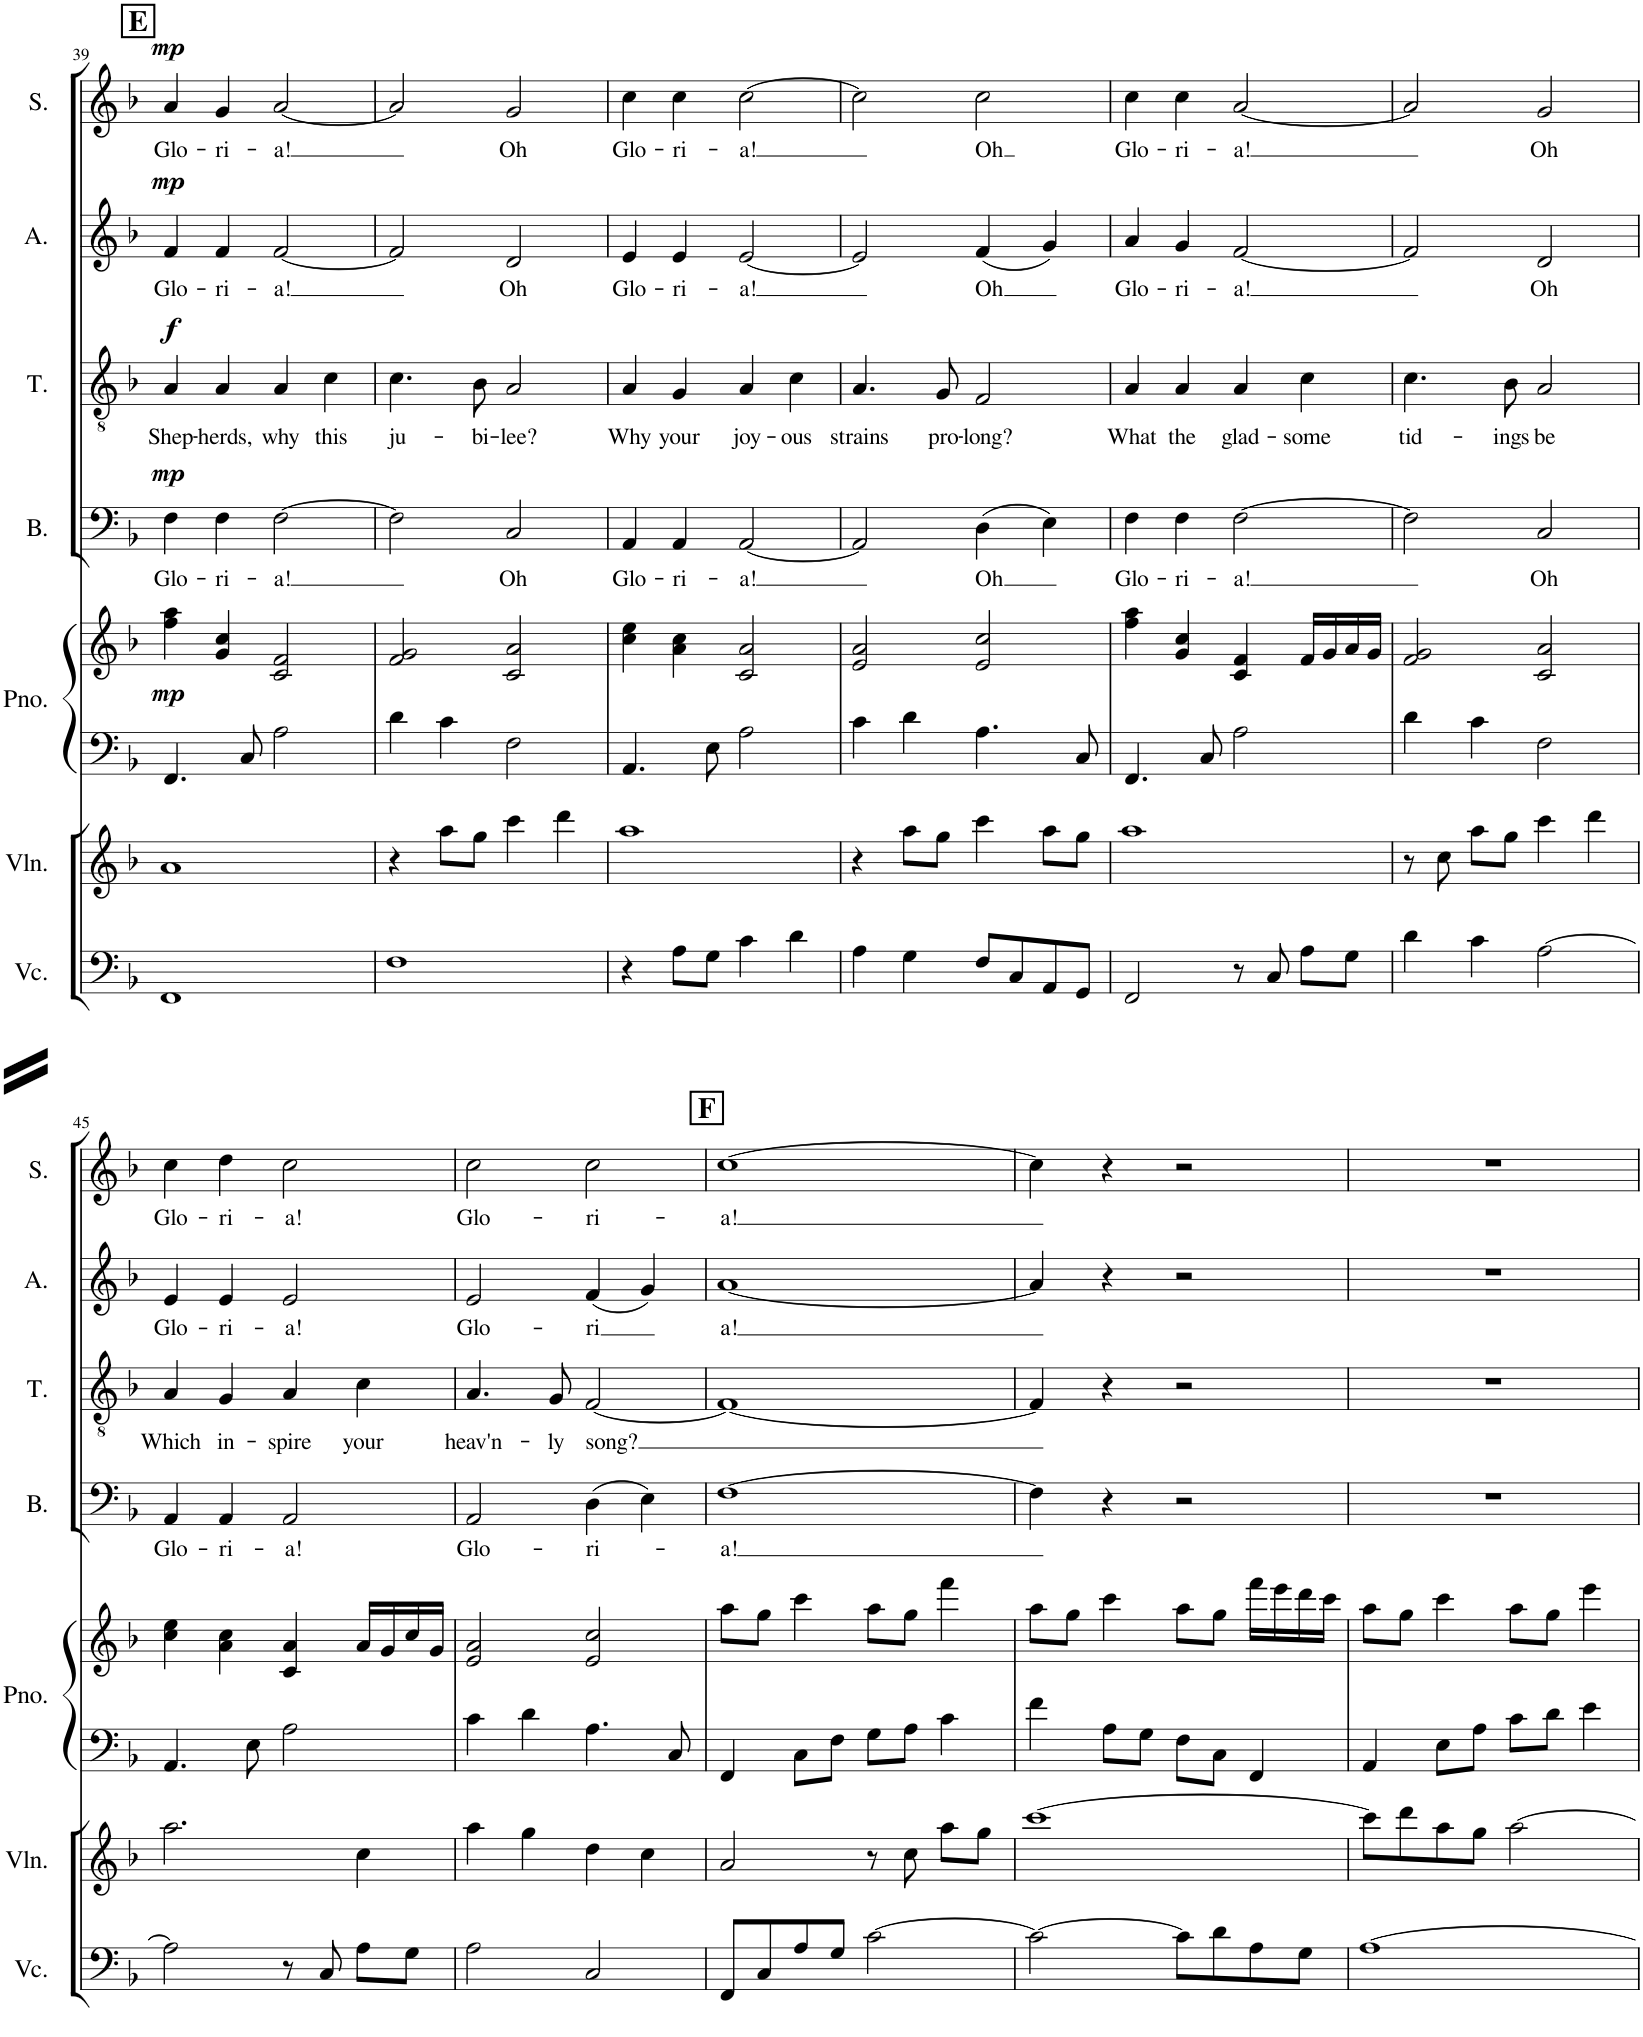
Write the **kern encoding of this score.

**kern	**kern	**kern	**kern	**dynam	**kern	**text	**dynam	**kern	**text	**dynam	**kern	**text	**dynam	**kern	**text	**dynam
*part7	*part6	*part5	*part5	*part5	*part4	*part4	*part4	*part3	*part3	*part3	*part2	*part2	*part2	*part1	*part1	*part1
*staff8	*staff7	*staff6	*staff5	*staff5/6	*staff4	*staff4	*staff4	*staff3	*staff3	*staff3	*staff2	*staff2	*staff2	*staff1	*staff1	*staff1
*I"Violoncello	*I"Violin	*I"Piano	*	*	*I"BASS	*	*	*I"TENOR	*	*	*I"ALTO	*	*	*I"SOPRANO	*	*
*I'Vc.	*I'Vln.	*I'Pno.	*	*	*I'B.	*	*	*I'T.	*	*	*I'A.	*	*	*I'S.	*	*
!!LO:PB:g=z
*clefF4	*clefG2	*clefF4	*clefG2	*	*clefF4	*	*	*clefGv2	*	*	*clefG2	*	*	*clefG2	*	*
*k[b-]	*k[b-]	*k[b-]	*k[b-]	*	*k[b-]	*	*	*k[b-]	*	*	*k[b-]	*	*	*k[b-]	*	*
*M4/4	*M4/4	*M4/4	*M4/4	*	*M4/4	*	*	*M4/4	*	*	*M4/4	*	*	*M4/4	*	*
!!LO:REH:place=s1:a:B:cj:fs=14:t=E
=39	=39	=39	=39	=39	=39	=39	=39	=39	=39	=39	=39	=39	=39	=39	=39	=39
!	!	!	!	!LO:DY:b	!	!LO:LY:b	!LO:DY:a	!	!LO:LY:b	!LO:DY:a	!	!LO:LY:b	!LO:DY:a	!	!LO:LY:b	!LO:DY:a
1FF	1a	4.FF/	4ff\ 4aa\	mp	4F\	Glo-	mp	4A/	Shep-	f	4f/	Glo-	mp	4a/	Glo-	mp
!	!	!	!	!	!	!LO:LY:b	!	!	!LO:LY:b	!	!	!LO:LY:b	!	!	!LO:LY:b	!
.	.	.	4g/ 4cc/	.	4F\	-ri-	.	4A/	-herds,	.	4f/	-ri-	.	4g/	-ri-	.
.	.	8C/	.	.	.	.	.	.	.	.	.	.	.	.	.	.
!	!	!	!	!	!	!LO:LY:b	!	!	!LO:LY:b	!	!	!LO:LY:b	!	!	!LO:LY:b	!
.	.	2A\	2c/ 2f/	.	[2F\	-a!	.	4A/	why	.	[2f/	-a!	.	[2a/	-a!	.
!	!	!	!	!	!	!	!	!	!LO:LY:b	!	!	!	!	!	!	!
.	.	.	.	.	.	.	.	4c\	this	.	.	.	.	.	.	.
=40	=40	=40	=40	=40	=40	=40	=40	=40	=40	=40	=40	=40	=40	=40	=40	=40
!	!	!	!	!	!	!	!	!	!LO:LY:b	!	!	!	!	!	!	!
1F	4r	4d\	2f/ 2g/	.	2F\]	.	.	4.c\	ju-	.	2f/]	.	.	2a/]	.	.
.	8aa\L	4c\	.	.	.	.	.	.	.	.	.	.	.	.	.	.
!	!	!	!	!	!	!	!	!	!LO:LY:b	!	!	!	!	!	!	!
.	8gg\J	.	.	.	.	.	.	8B-\	-bi-	.	.	.	.	.	.	.
!	!	!	!	!	!	!LO:LY:b	!	!	!LO:LY:b	!	!	!LO:LY:b	!	!	!LO:LY:b	!
.	4ccc\	2F\	2c/ 2a/	.	2C/	Oh	.	2A/	-lee?	.	2d/	Oh	.	2g/	Oh	.
.	4ddd\	.	.	.	.	.	.	.	.	.	.	.	.	.	.	.
=41	=41	=41	=41	=41	=41	=41	=41	=41	=41	=41	=41	=41	=41	=41	=41	=41
!	!	!	!	!	!	!LO:LY:b	!	!	!LO:LY:b	!	!	!LO:LY:b	!	!	!LO:LY:b	!
4r	1aa	4.AA/	4cc\ 4ee\	.	4AA/	Glo-	.	4A/	Why	.	4e/	Glo-	.	4cc\	Glo-	.
!	!	!	!	!	!	!LO:LY:b	!	!	!LO:LY:b	!	!	!LO:LY:b	!	!	!LO:LY:b	!
8A\L	.	.	4a\ 4cc\	.	4AA/	-ri-	.	4G/	your	.	4e/	-ri-	.	4cc\	-ri-	.
8G\J	.	8E\	.	.	.	.	.	.	.	.	.	.	.	.	.	.
!	!	!	!	!	!	!LO:LY:b	!	!	!LO:LY:b	!	!	!LO:LY:b	!	!	!LO:LY:b	!
4c\	.	2A\	2c/ 2a/	.	[2AA/	-a!	.	4A/	joy-	.	[2e/	-a!	.	[2cc\	-a!	.
!	!	!	!	!	!	!	!	!	!LO:LY:b	!	!	!	!	!	!	!
4d\	.	.	.	.	.	.	.	4c\	-ous	.	.	.	.	.	.	.
=42	=42	=42	=42	=42	=42	=42	=42	=42	=42	=42	=42	=42	=42	=42	=42	=42
!	!	!	!	!	!	!	!	!	!LO:LY:b	!	!	!	!	!	!	!
4A\	4r	4c\	2e/ 2a/	.	2AA/]	.	.	4.A/	strains	.	2e/]	.	.	2cc\]	.	.
4G\	8aa\L	4d\	.	.	.	.	.	.	.	.	.	.	.	.	.	.
!	!	!	!	!	!	!	!	!	!LO:LY:b	!	!	!	!	!	!	!
.	8gg\J	.	.	.	.	.	.	8G/	pro-	.	.	.	.	.	.	.
!	!	!	!	!	!	!LO:LY:b	!	!	!LO:LY:b	!	!	!LO:LY:b	!	!	!LO:LY:b	!
8F/L	4ccc\	4.A\	2e/ 2cc/	.	(4D\	Oh	.	2F/	-long?	.	(4f/	Oh	.	2cc\	Oh	.
8C/	.	.	.	.	.	.	.	.	.	.	.	.	.	.	.	.
8AA/	8aa\L	.	.	.	4E\)	.	.	.	.	.	4g/)	.	.	.	.	.
8GG/J	8gg\J	8C/	.	.	.	.	.	.	.	.	.	.	.	.	.	.
=43	=43	=43	=43	=43	=43	=43	=43	=43	=43	=43	=43	=43	=43	=43	=43	=43
!	!	!	!	!	!	!LO:LY:b	!	!	!LO:LY:b	!	!	!LO:LY:b	!	!	!LO:LY:b	!
2FF/	1aa	4.FF/	4ff\ 4aa\	.	4F\	Glo-	.	4A/	What	.	4a/	Glo-	.	4cc\	Glo-	.
!	!	!	!	!	!	!LO:LY:b	!	!	!LO:LY:b	!	!	!LO:LY:b	!	!	!LO:LY:b	!
.	.	.	4g/ 4cc/	.	4F\	-ri-	.	4A/	the	.	4g/	-ri-	.	4cc\	-ri-	.
.	.	8C/	.	.	.	.	.	.	.	.	.	.	.	.	.	.
!	!	!	!	!	!	!LO:LY:b	!	!	!LO:LY:b	!	!	!LO:LY:b	!	!	!LO:LY:b	!
8r	.	2A\	4c/ 4f/	.	[2F\	-a!	.	4A/	glad-	.	[2f/	-a!	.	[2a/	-a!	.
8C/	.	.	.	.	.	.	.	.	.	.	.	.	.	.	.	.
!	!	!	!	!	!	!	!	!	!LO:LY:b	!	!	!	!	!	!	!
8A\L	.	.	16f/LL	.	.	.	.	4c\	-some	.	.	.	.	.	.	.
.	.	.	16g/	.	.	.	.	.	.	.	.	.	.	.	.	.
8G\J	.	.	16a/	.	.	.	.	.	.	.	.	.	.	.	.	.
.	.	.	16g/JJ	.	.	.	.	.	.	.	.	.	.	.	.	.
=44	=44	=44	=44	=44	=44	=44	=44	=44	=44	=44	=44	=44	=44	=44	=44	=44
!	!	!	!	!	!	!	!	!	!LO:LY:b	!	!	!	!	!	!	!
4d\	8r	4d\	2f/ 2g/	.	2F\]	.	.	4.c\	tid-	.	2f/]	.	.	2a/]	.	.
.	8cc\	.	.	.	.	.	.	.	.	.	.	.	.	.	.	.
4c\	8aa\L	4c\	.	.	.	.	.	.	.	.	.	.	.	.	.	.
!	!	!	!	!	!	!	!	!	!LO:LY:b	!	!	!	!	!	!	!
.	8gg\J	.	.	.	.	.	.	8B-\	-ings	.	.	.	.	.	.	.
!	!	!	!	!	!	!LO:LY:b	!	!	!LO:LY:b	!	!	!LO:LY:b	!	!	!LO:LY:b	!
[2A\	4ccc\	2F\	2c/ 2a/	.	2C/	Oh	.	2A/	be	.	2d/	Oh	.	2g/	Oh	.
.	4ddd\	.	.	.	.	.	.	.	.	.	.	.	.	.	.	.
!!LO:LB:g=z
=45	=45	=45	=45	=45	=45	=45	=45	=45	=45	=45	=45	=45	=45	=45	=45	=45
!	!	!	!	!	!	!LO:LY:b	!	!	!LO:LY:b	!	!	!LO:LY:b	!	!	!LO:LY:b	!
2A\]	2.aa\	4.AA/	4cc\ 4ee\	.	4AA/	Glo-	.	4A/	Which	.	4e/	Glo-	.	4cc\	Glo-	.
!	!	!	!	!	!	!LO:LY:b	!	!	!LO:LY:b	!	!	!LO:LY:b	!	!	!LO:LY:b	!
.	.	.	4a\ 4cc\	.	4AA/	-ri-	.	4G/	in-	.	4e/	-ri-	.	4dd\	-ri-	.
.	.	8E\	.	.	.	.	.	.	.	.	.	.	.	.	.	.
!	!	!	!	!	!	!LO:LY:b	!	!	!LO:LY:b	!	!	!LO:LY:b	!	!	!LO:LY:b	!
8r	.	2A\	4c/ 4a/	.	2AA/	-a!	.	4A/	-spire	.	2e/	-a!	.	2cc\	-a!	.
8C/	.	.	.	.	.	.	.	.	.	.	.	.	.	.	.	.
!	!	!	!	!	!	!	!	!	!LO:LY:b	!	!	!	!	!	!	!
8A\L	4cc\	.	16a/LL	.	.	.	.	4c\	your	.	.	.	.	.	.	.
.	.	.	16g/	.	.	.	.	.	.	.	.	.	.	.	.	.
8G\J	.	.	16cc/	.	.	.	.	.	.	.	.	.	.	.	.	.
.	.	.	16g/JJ	.	.	.	.	.	.	.	.	.	.	.	.	.
=46	=46	=46	=46	=46	=46	=46	=46	=46	=46	=46	=46	=46	=46	=46	=46	=46
!	!	!	!	!	!	!LO:LY:b	!	!	!LO:LY:b	!	!	!LO:LY:b	!	!	!LO:LY:b	!
2A\	4aa\	4c\	2e/ 2a/	.	2AA/	Glo-	.	4.A/	heav'n-	.	2e/	Glo-	.	2cc\	Glo-	.
.	4gg\	4d\	.	.	.	.	.	.	.	.	.	.	.	.	.	.
!	!	!	!	!	!	!	!	!	!LO:LY:b	!	!	!	!	!	!	!
.	.	.	.	.	.	.	.	8G/	-ly	.	.	.	.	.	.	.
!	!	!	!	!	!	!LO:LY:b	!	!	!LO:LY:b	!	!	!LO:LY:b	!	!	!LO:LY:b	!
2C/	4dd\	4.A\	2e/ 2cc/	.	(4D\	-ri-	.	[2F/	song?	.	(4f/	-ri	.	2cc\	-ri-	.
.	4cc\	.	.	.	4E\)	.	.	.	.	.	4g/)	.	.	.	.	.
.	.	8C/	.	.	.	.	.	.	.	.	.	.	.	.	.	.
!!LO:REH:place=s1:a:B:cj:fs=14:t=F
=47	=47	=47	=47	=47	=47	=47	=47	=47	=47	=47	=47	=47	=47	=47	=47	=47
!	!	!	!	!	!	!LO:LY:b	!	!	!	!	!	!LO:LY:b	!	!	!LO:LY:b	!
8FF/L	2a/	4FF/	8aa\L	.	[1F	-a!	.	1F_	.	.	[1a	a!	.	[1cc	-a!	.
8C/	.	.	8gg\J	.	.	.	.	.	.	.	.	.	.	.	.	.
8A/	.	8C\L	4ccc\	.	.	.	.	.	.	.	.	.	.	.	.	.
8G/J	.	8F\J	.	.	.	.	.	.	.	.	.	.	.	.	.	.
[2c\	8r	8G\L	8aa\L	.	.	.	.	.	.	.	.	.	.	.	.	.
.	8cc\	8A\J	8gg\J	.	.	.	.	.	.	.	.	.	.	.	.	.
.	8aa\L	4c\	4fff\	.	.	.	.	.	.	.	.	.	.	.	.	.
.	8gg\J	.	.	.	.	.	.	.	.	.	.	.	.	.	.	.
=48	=48	=48	=48	=48	=48	=48	=48	=48	=48	=48	=48	=48	=48	=48	=48	=48
2c\_	[1ccc	4f\	8aa\L	.	4F\]	.	.	4F/]	.	.	4a/]	.	.	4cc\]	.	.
.	.	.	8gg\J	.	.	.	.	.	.	.	.	.	.	.	.	.
.	.	8A\L	4ccc\	.	4r	.	.	4r	.	.	4r	.	.	4r	.	.
.	.	8G\J	.	.	.	.	.	.	.	.	.	.	.	.	.	.
8c\L]	.	8F\L	8aa\L	.	2r	.	.	2r	.	.	2r	.	.	2r	.	.
8d\	.	8C\J	8gg\J	.	.	.	.	.	.	.	.	.	.	.	.	.
8A\	.	4FF/	16fff\LL	.	.	.	.	.	.	.	.	.	.	.	.	.
.	.	.	16eee\	.	.	.	.	.	.	.	.	.	.	.	.	.
8G\J	.	.	16ddd\	.	.	.	.	.	.	.	.	.	.	.	.	.
.	.	.	16ccc\JJ	.	.	.	.	.	.	.	.	.	.	.	.	.
=49	=49	=49	=49	=49	=49	=49	=49	=49	=49	=49	=49	=49	=49	=49	=49	=49
[1A	8ccc\L]	4AA/	8aa\L	.	1r	.	.	1r	.	.	1r	.	.	1r	.	.
.	8ddd\	.	8gg\J	.	.	.	.	.	.	.	.	.	.	.	.	.
.	8aa\	8E\L	4ccc\	.	.	.	.	.	.	.	.	.	.	.	.	.
.	8gg\J	8A\J	.	.	.	.	.	.	.	.	.	.	.	.	.	.
.	[2aa\	8c\L	8aa\L	.	.	.	.	.	.	.	.	.	.	.	.	.
.	.	8d\J	8gg\J	.	.	.	.	.	.	.	.	.	.	.	.	.
.	.	4e\	4eee\	.	.	.	.	.	.	.	.	.	.	.	.	.
=	=	=	=	=	=	=	=	=	=	=	=	=	=	=	=	=
*-	*-	*-	*-	*-	*-	*-	*-	*-	*-	*-	*-	*-	*-	*-	*-	*-
